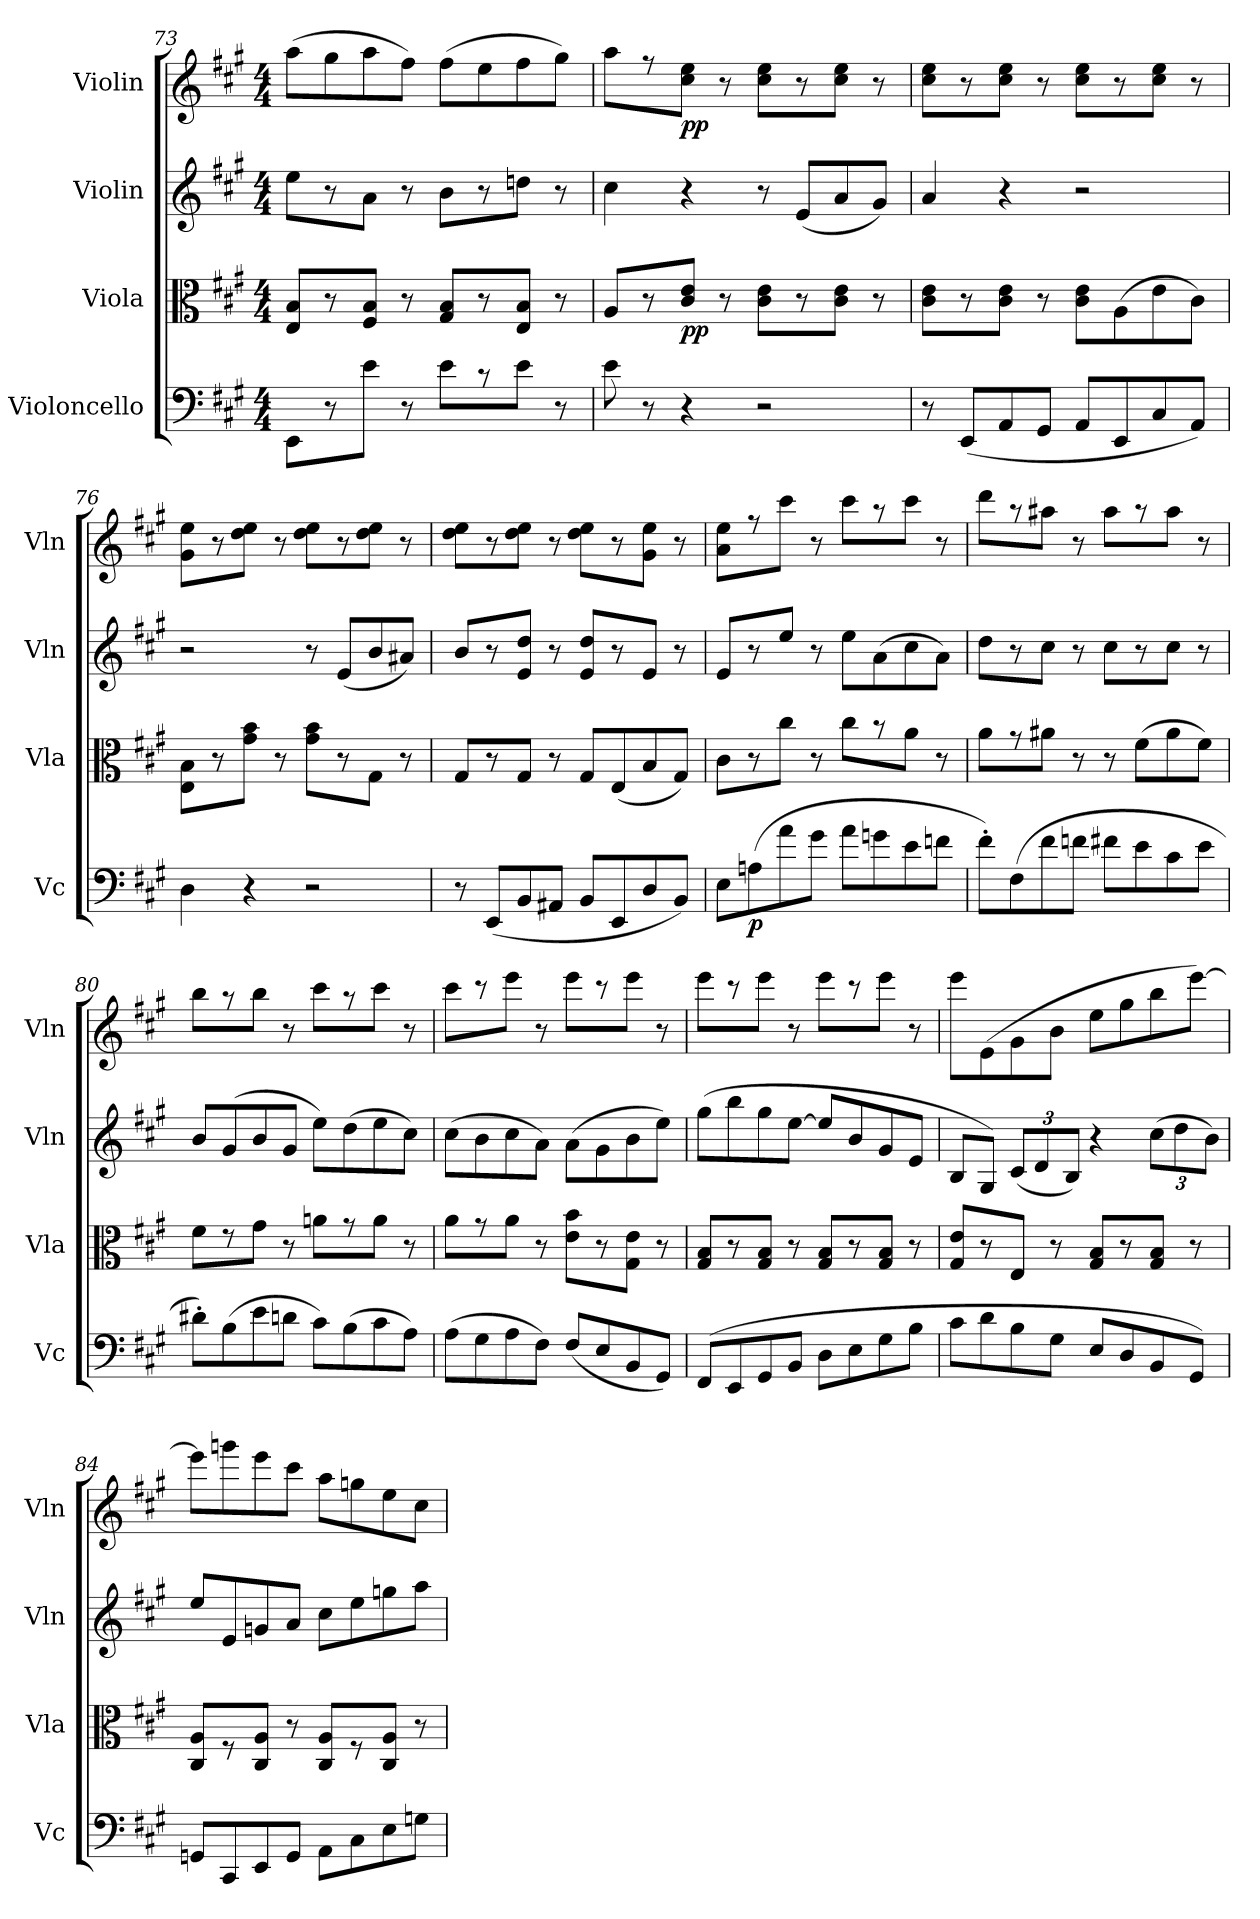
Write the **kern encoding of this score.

**kern	**dynam	**kern	**dynam	**kern	**kern	**dynam
*part4	*part4	*part3	*part3	*part2	*part1	*part1
*staff4	*staff4	*staff3	*staff3	*staff2	*staff1	*staff1
*I"Violoncello	*	*I"Viola	*	*I"Violin	*I"Violin	*
*I'Vc	*	*I'Vla	*	*I'Vln	*I'Vln	*
*clefF4	*	*clefC3	*	*clefG2	*clefG2	*
*k[f#c#g#]	*	*k[f#c#g#]	*	*k[f#c#g#]	*k[f#c#g#]	*
*M4/4	*	*M4/4	*	*M4/4	*M4/4	*
=73	=73	=73	=73	=73	=73	=73
8EE\L	.	8E/ 8B/L	.	8ee\L	(8aa\L	.
8r	.	8r	.	8r	8gg#\	.
8e\J	.	8F#/ 8B/J	.	8a\J	8aa\	.
8r	.	8r	.	8r	8ff#\J)	.
8e\L	.	8G#/ 8B/L	.	8b\L	(8ff#\L	.
8r	.	8r	.	8r	8ee\	.
8e\J	.	8E/ 8B/J	.	8ddn\J	8ff#\	.
8r	.	8r	.	8r	8gg#\J)	.
=74	=74	=74	=74	=74	=74	=74
8e\	.	8A/L	.	4cc#\	8aa\L	.
8r	.	8r	.	.	8r	.
4r	.	8c#/ 8e/J	pp	4r	8cc#\ 8ee\J	pp
.	.	8r	.	.	8r	.
2r	.	8c#\ 8e\L	.	8r	8cc#\ 8ee\L	.
.	.	8r	.	(8e/L	8r	.
.	.	8c#\ 8e\J	.	8a/	8cc#\ 8ee\J	.
.	.	8r	.	8g#/J)	8r	.
=75	=75	=75	=75	=75	=75	=75
8r	.	8c#\ 8e\L	.	4a/	8cc#\ 8ee\L	.
(8EE/L	.	8r	.	.	8r	.
8AA/	.	8c#\ 8e\J	.	4r	8cc#\ 8ee\J	.
8GG#/J	.	8r	.	.	8r	.
8AA/L	.	8c#\ 8e\L	.	2r	8cc#\ 8ee\L	.
8EE/	.	(8A\	.	.	8r	.
8C#/	.	8e\	.	.	8cc#\ 8ee\J	.
8AA/J)	.	8c#\J)	.	.	8r	.
=76	=76	=76	=76	=76	=76	=76
4D\	.	8E\ 8B\L	.	2r	8g#\ 8ee\L	.
.	.	8r	.	.	8r	.
4r	.	8g#\ 8b\J	.	.	8dd\ 8ee\J	.
.	.	8r	.	.	8r	.
2r	.	8g#\ 8b\L	.	8r	8dd\ 8ee\L	.
.	.	8r	.	(8e/L	8r	.
.	.	8G#\J	.	8b/	8dd\ 8ee\J	.
.	.	8r	.	8a#X/J)	8r	.
=77	=77	=77	=77	=77	=77	=77
8r	.	8G#/L	.	8b/L	8dd\ 8ee\L	.
(8EE/L	.	8r	.	8r	8r	.
8BB/	.	8G#/J	.	8e/ 8dd/J	8dd\ 8ee\J	.
8AA#X/J	.	8r	.	8r	8r	.
8BB/L	.	8G#/L	.	8e/ 8dd/L	8dd\ 8ee\L	.
8EE/	.	(8E/	.	8r	8r	.
8D/	.	8B/	.	8e/J	8g#\ 8ee\J	.
8BB/J)	.	8G#/J)	.	8r	8r	.
=78	=78	=78	=78	=78	=78	=78
8E\L	.	8c#\L	.	8e/L	8a\ 8ee\L	.
(8An\	p	8r	.	8r	8r	.
8a\	.	8cc#\J	.	8ee/J	8ccc#\J	.
8g#\J	.	8r	.	8r	8r	.
8a\L	.	8cc#\L	.	8ee\L	8ccc#\L	.
8gn\	.	8r	.	(8a\	8r	.
8e\	.	8a\J	.	8cc#\	8ccc#\J	.
8fn\J	.	8r	.	8a\J)	8r	.
=79	=79	=79	=79	=79	=79	=79
8f#'\L)	.	8a\L	.	8dd\L	8ddd\L	.
(8F#\	.	8r	.	8r	8r	.
8f#\	.	8a#X\J	.	8cc#\J	8aa#X\J	.
8fn\J	.	8r	.	8r	8r	.
8f#X\L	.	8r	.	8cc#\L	8aa#\L	.
8e\	.	(8f#\L	.	8r	8r	.
8c#\	.	8a#\	.	8cc#\J	8aa#\J	.
8e\J	.	8f#\J)	.	8r	8r	.
=80	=80	=80	=80	=80	=80	=80
8d#X'\L)	.	8f#\L	.	8b/L	8bb\L	.
(8B\	.	8r	.	(8g#/	8r	.
8e\	.	8g#\J	.	8b/	8bb\J	.
8dn\J	.	8r	.	8g#/J	8r	.
8c#\L)	.	8an\L	.	8ee\L)	8ccc#\L	.
(8B\	.	8r	.	(8dd\	8r	.
8c#\	.	8a\J	.	8ee\	8ccc#\J	.
8A\J)	.	8r	.	8cc#\J)	8r	.
=81	=81	=81	=81	=81	=81	=81
(8A\L	.	8a\L	.	(8cc#\L	8ccc#\L	.
8G#\	.	8r	.	8b\	8r	.
8A\	.	8a\J	.	8cc#\	8eee\J	.
8F#\J)	.	8r	.	8a\J)	8r	.
(8F#/L	.	8e\ 8b\L	.	(8a\L	8eee\L	.
8E/	.	8r	.	8g#\	8r	.
8BB/	.	8G#\ 8e\J	.	8b\	8eee\J	.
8GG#/J)	.	8r	.	8ee\J)	8r	.
=82	=82	=82	=82	=82	=82	=82
(8FF#/L	.	8G#/ 8B/L	.	(8gg#\L	8eee\L	.
8EE/	.	8r	.	8bb\	8r	.
8GG#/	.	8G#/ 8B/J	.	8gg#\	8eee\J	.
8BB/J	.	8r	.	[8ee\J	8r	.
8D\L	.	8G#/ 8B/L	.	8ee/L]	8eee\L	.
8E\	.	8r	.	8b/	8r	.
8G#\	.	8G#/ 8B/J	.	8g#/	8eee\J	.
8B\J	.	8r	.	8e/J	8r	.
=83	=83	=83	=83	=83	=83	=83
8c#\L	.	8G#/ 8e/L	.	8B/L	8eee\L	.
8d\	.	8r	.	8G#/J)	(8e\	.
8B\	.	8E/J	.	(12c#/L	8g#\	.
.	.	.	.	12d/	.	.
8G#\J	.	8r	.	.	8b\J	.
.	.	.	.	12B/J)	.	.
8E/L	.	8G#/ 8B/L	.	4r	8ee\L	.
8D/	.	8r	.	.	8gg#\	.
8BB/	.	8G#/ 8B/J	.	(12cc#\L	8bb\	.
.	.	.	.	12dd\	.	.
8GG#/J)	.	8r	.	.	[8eee\J)	.
.	.	.	.	12b\J)	.	.
=84	=84	=84	=84	=84	=84	=84
8GGn/L	.	8C#/ 8A/L	.	8ee/L	8eee\L]	.
8CC#/	.	8r	.	8e/	8gggn\	.
8EE/	.	8C#/ 8A/J	.	8gn/	8eee\	.
8GG/J	.	8r	.	8a/J	8ccc#\J	.
8AA\L	.	8C#/ 8A/L	.	8cc#\L	8aa\L	.
8C#\	.	8r	.	8ee\	8ggn\	.
8E\	.	8C#/ 8A/J	.	8ggn\	8ee\	.
8Gn\J	.	8r	.	8aa\J	8cc#\J	.
=	=	=	=	=	=	=
*-	*-	*-	*-	*-	*-	*-
